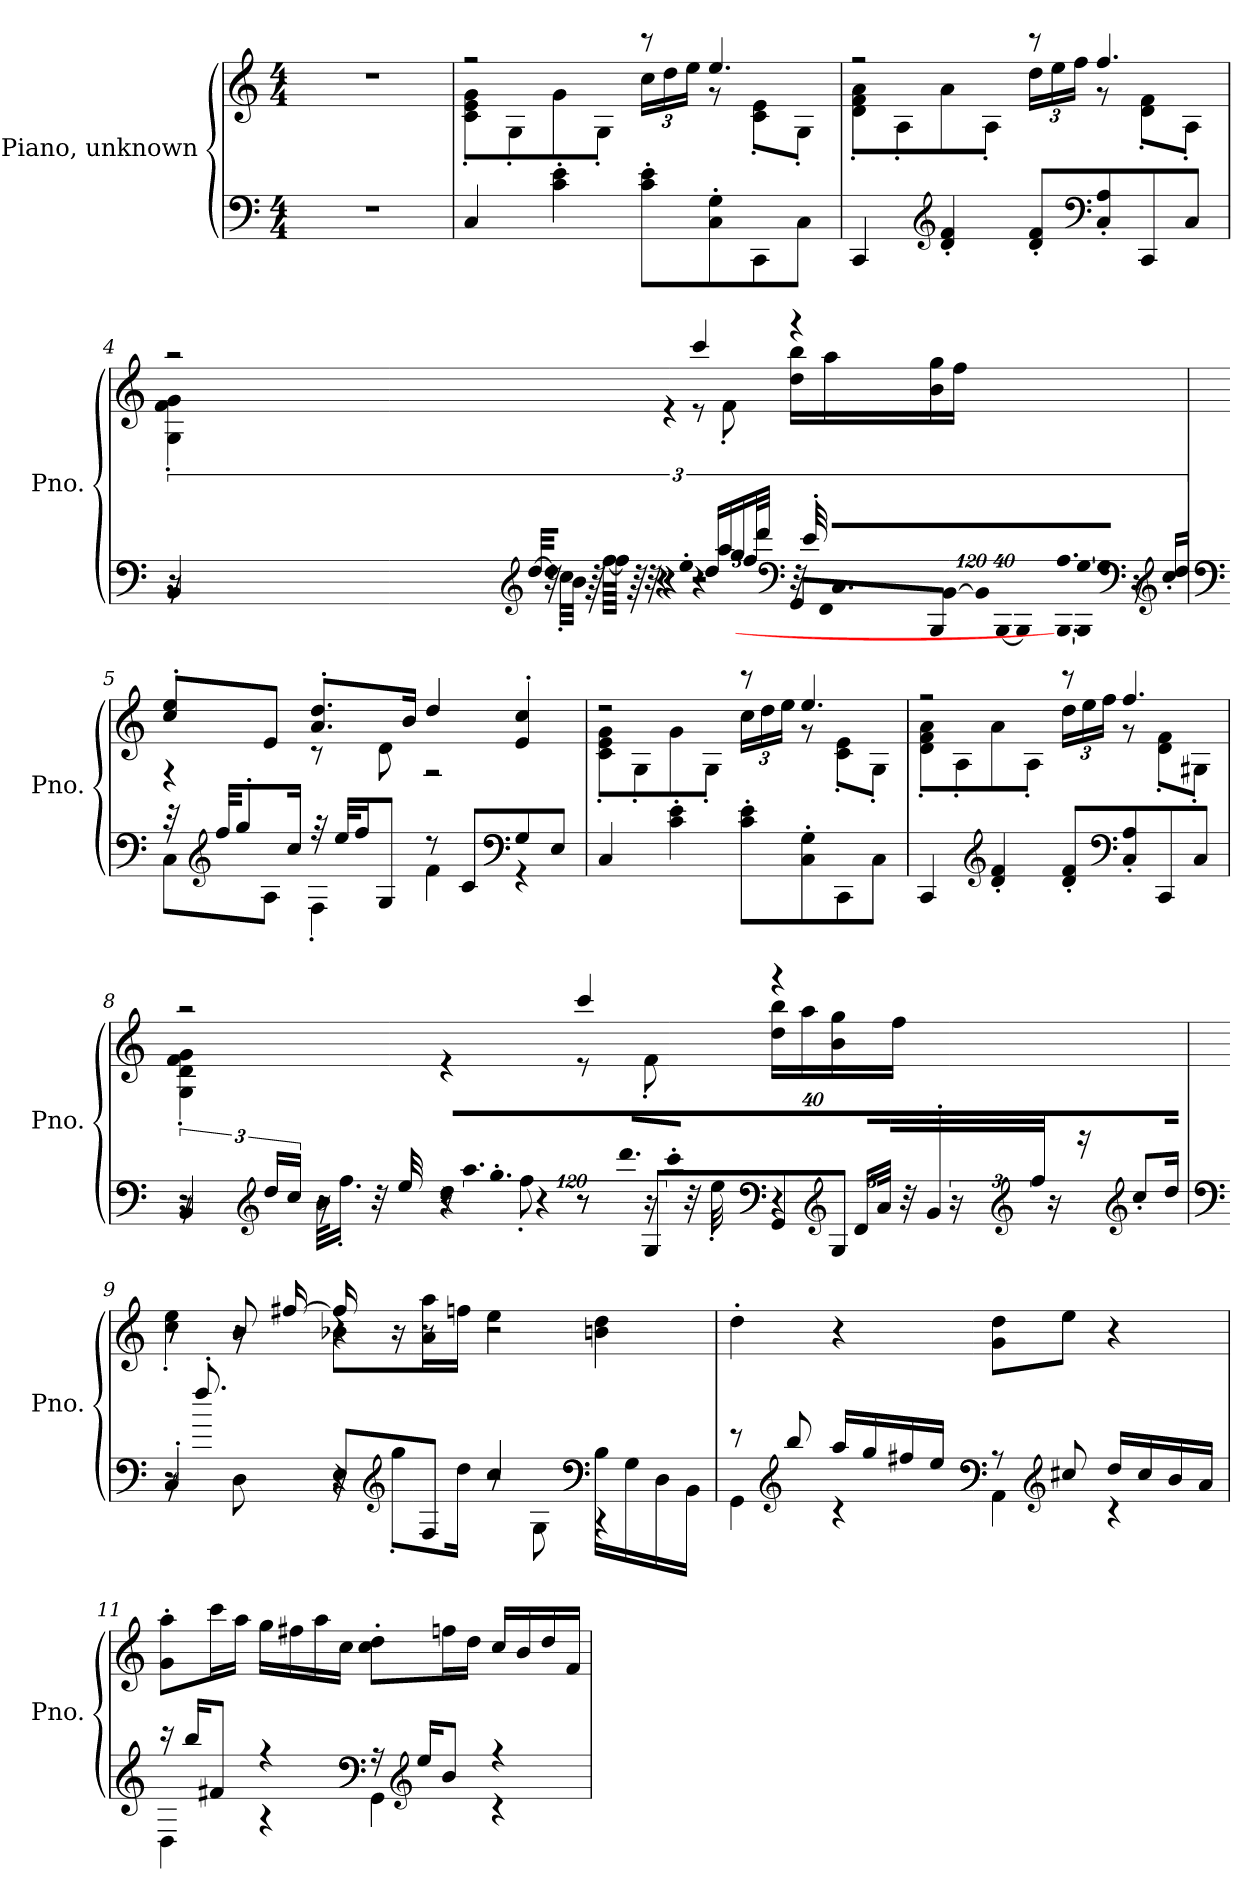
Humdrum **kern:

**kern	**kern
*part1	*part1
*staff2	*staff1
*I"Piano, unknown	*
*I'Pno.	*
*clefF4	*clefG2
*k[]	*k[]
*M4/4	*M4/4
*MM120	*MM120
=1	=1
1r	1r
=2	=2
*	*^
4C/	2r	8c\' 8e\' 8g\'L
.	.	8G'\
4c\' 4e\'	.	8g\
.	.	8G'\J
*	*	*Xbrackettup
8c\' 8e\'L	8r	24cc\LL
.	.	24dd\
.	.	24ee\JJ
8C\' 8G\'	4.ee/	8r
8CC\	.	8c\' 8e\'L
8C\J	.	8G'\J
=3	=3	=3
4CC/	2r	8d\' 8f\' 8a\'L
.	.	8A'\
*clefG2	*	*
4d/' 4f/'	.	8a\
.	.	8A'\J
8d/' 8f/'L	8r	24dd\LL
.	.	24ee\
.	.	24ff\JJ
*clefF4	*	*
8C/' 8A/'	4.ff/	8r
8CC/	.	8d\' 8f\'L
8C/J	.	8A'\J
!!LO:LB:g=z	!!
=4	=4	=4
*^	*	*
*	*^	*	*
24r	16r	4BB/	2r	4G\' 4f\' 4g\'
*clefG2	*	*	*	*
[48dd/KKL	.	.	.	.
8dd/J]	32r	.	.	.
.	32cc'\LLL	.	.	.
.	32b\JJJ	.	.	.
.	64r	.	.	.
.	[64ff\LLLL	.	.	.
32r	64ff\JJJJ]	.	.	.
.	64r	.	.	.
32ee'/	32r	.	.	.
*Xbrackettup	*	*	*	*
24dd/LL	4r	4r	.	4r
24aa/	.	.	.	.
24gg/	.	.	.	.
24ff/	.	.	.	.
48ddd/JJk	.	.	.	.
32r	.	.	.	.
32ccc'/	.	.	.	.
!LO:N:vis=32	!	!	!	!
640%23d/LLL	2r	4r	4ccc/	8r
!LO:N:vis=32.	!	!	!	!
1920%103a/	.	.	.	.
!LO:N:vis=64	!	!	!	!
[960%17g/L	.	.	.	.
!LO:N:vis=64	!	!	!	!
960%17g/]	.	.	.	.
!LO:N:vis=64	!	!	!	!
[960%17G/	.	.	.	8f'\
!LO:N:vis=64	!	!	!	!
960%17G/J_	.	.	.	.
1920ryy	.	.	.	.
!LO:N:vis=32.	!	!	!	!
1920%103G/_ 1920%103ff/	.	.	.	.
!LO:N:vis=64	!	!	!	!
960%17G/] [960%17ee/L	.	.	.	.
!LO:N:vis=64	!	!	!	!
960%17ee/JJJJ]	.	.	.	.
*clefF4	*	*	*	*
16r	.	8GG/L	4r	16dd\ 16bb\LL
*clefG2	*	*	*	*
8cc'/L	.	.	.	16aa\
.	.	8G/J	.	16b\ 16gg\
16dd/Jk	.	.	.	16ff\JJ
*v	*v	*v	*	*
!!LO:LB:g=z	!!
=5	=5	=5
*clefF4	*	*
*^	*	*
32r	8C\L	8cc/' 8ee/'L	4r
*clefG2	*	*	*
32ff/KKL	.	.	.
8gg'/	.	.	.
.	8A\J	8e/J	.
16cc/Jk	.	.	.
32r	4F'\	8.a/' 8.dd/'L	8r
32ee/KLL	.	.	.
16ff/J	.	.	.
8G/J	.	.	8d\
.	.	16b/Jk	.
8r	4f\	4dd/	2r
8c/L	.	.	.
*clefF4	*	*	*
8G/	4r	4e/' 4cc/'	.
8E/J	.	.	.
*v	*v	*	*
=6	=6	=6
4C/	2r	8c\' 8e\' 8g\'L
.	.	8G'\
4c\' 4e\'	.	8g\
.	.	8G'\J
8c\' 8e\'L	8r	24cc\LL
.	.	24dd\
.	.	24ee\JJ
8C\' 8G\'	4.ee/	8r
8CC\	.	8c\' 8e\'L
8C\J	.	8G'\J
=7	=7	=7
4CC/	2r	8d\' 8f\' 8a\'L
.	.	8A'\
*clefG2	*	*
4d/' 4f/'	.	8a\
.	.	8A'\J
8d/' 8f/'L	8r	24dd\LL
.	.	24ee\
.	.	24ff\JJ
*clefF4	*	*
8C/' 8A/'	4.ff/	8r
8CC/	.	8d\' 8f\'L
8C/J	.	8G#X'\J
!!LO:LB:g=z	!!
=8	=8	=8
*brackettup	*	*
*^	*	*
*	*^	*	*
24r	8r	4BB/	2r	4G\' 4d\' 4f\' 4g\'
*clefG2	*	*	*	*
24dd/LL	.	.	.	.
24cc/JJ	.	.	.	.
16r	32b\KLL	.	.	.
.	16.ff'\JJ	.	.	.
32r	.	.	.	.
32ee/	.	.	.	.
!LO:N:vis=32	!	!	!	!
640%23dd/LLL	8r	4r	.	4r
!LO:N:vis=32.	!	!	!	!
1920%103aa/	.	.	.	.
!LO:N:vis=32.	!	!	!	!
1920%103gg'/JJJ	.	.	.	.
.	8ff'\	.	.	.
!LO:N:vis=64	!	!	!	!
960%17r	.	.	.	.
!LO:N:vis=32.	!	!	!	!
1920%103ddd/LLL	.	.	.	.
!LO:N:vis=32	!	!	!	!
640%23ccc'/JJJ	.	.	.	.
.	8r	8r	4ccc/	8r
*Xbrackettup	*	*	*	*
24d/LL	.	.	.	.
48a/JJk	.	.	.	.
32r	.	.	.	.
32g'/	.	.	.	.
.	16r	8G/L	.	8f'\
*brackettup	*	*	*	*
24r	.	.	.	.
48ff/	.	.	.	.
.	32r	.	.	.
16r	.	.	.	.
.	32ee'\	.	.	.
*clefF4	*	*	*	*
.	4r	8GG/	4r	16dd\ 16bb\LL
16r	.	.	.	.
*clefG2	*	*	*	*
.	.	.	.	16aa\
8cc'/L	.	.	.	.
.	.	8G/J	.	16b\ 16gg\
.	.	.	.	16ff\JJ
16dd/Jk	.	.	.	.
.	1920ryy	1920ryy	1920ryy	1920ryy
*	*	*	*v	*v
!!LO:LB:g=z
=9	=9	=9	=9
*clefF4	*	*	*
*	*	*	*^
*	*	*	*	*^
16r	8r	4C'/	8r	4cc\' 4ee\'	8r
8.ff'/	.	.	.	.	.
.	8D\	.	16r	.	8b/
.	.	.	[16ff#X/	.	.
4r	16r	8E/L	16ff#/]	8b-X\L	4r
*clefG2	*	*	*	*	*
.	8gg'\L	.	16r	.	.
.	.	8F/J	8r	16a\ 16aa\L	.
.	16dd\Jk	.	.	16ffn\JJ	.
2r	8r	4cc/	2r	4ee\	2r
.	8G\	.	.	.	.
*clefF4	*	*	*	*	*
.	16B\LL	4r	.	4bn\ 4dd\	.
.	16G\	.	.	.	.
.	16D\	.	.	.	.
.	16BB\JJ	.	.	.	.
*	*v	*v	*	*	*
*	*	*v	*v	*v
=10	=10	=10
8r	4GG\	4dd'\
*clefG2	*	*
8bb/	.	.
16aa/LL	4r	4r
16gg/	.	.
16ff#X/	.	.
16ee/JJ	.	.
*clefF4	*	*
8r	4AA\	8g\ 8dd\L
*clefG2	*	*
8cc#X/	.	8ee\J
16dd/LL	4r	4r
16cc#/	.	.
16b/	.	.
16a/JJ	.	.
!!LO:LB:g=z
=11	=11	=11
16r	4D\	8g\' 8aa\'L
16bb/KL	.	.
8f#X/J	.	16ccc\L
.	.	16aa\JJ
4r	4r	16gg\LL
.	.	16ff#X\
.	.	16aa\
.	.	16cc\JJ
*clefF4	*	*
16r	4GG\	8cc\' 8dd\'L
*clefG2	*	*
16ee/KL	.	.
8b/J	.	16ffn\L
.	.	16dd\JJ
4r	4r	16cc/LL
.	.	16b/
.	.	16dd/
.	.	16f/JJ
*v	*v	*
=	=
*-	*-
